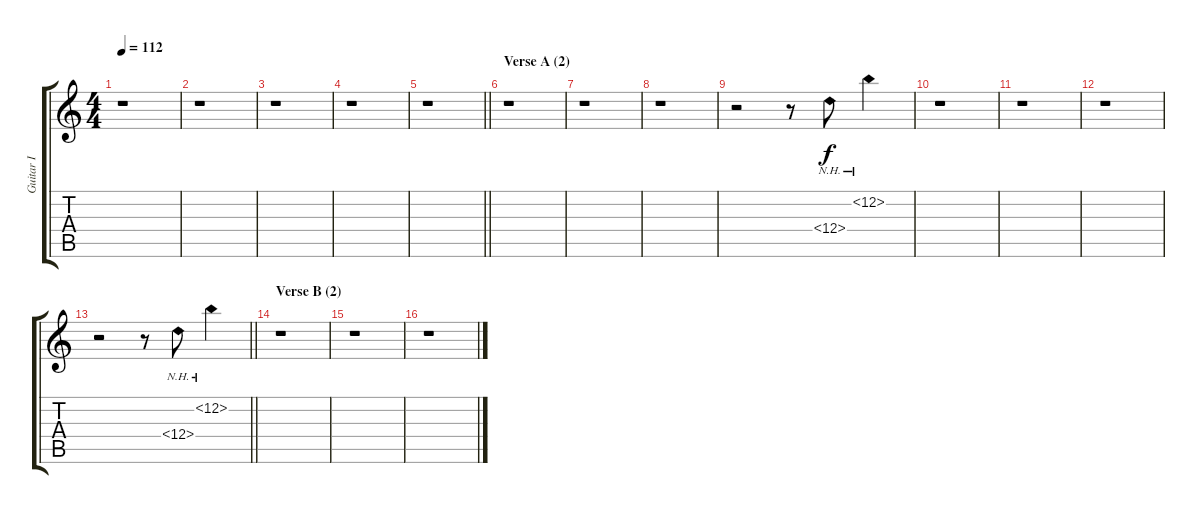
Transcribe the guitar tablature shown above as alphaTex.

\track ("Guitar I" "Guitar I") {instrument acousticguitarsteel}
\staff {score tabs}
\tuning (E4 B3 G3 D3 A2 E2) {hide}
\ts (4 4)
\tempo 112
\clef g2
\ks aminor
r.1{dy f} |
r.1 |
r.1 |
r.1 |
\barLineRight lightlight
r.1 |
\section ("" "Verse A (2)")
r.1 |
r.1 |
r.1 |
r.2 r.8 12.4{nh}.8 12.2{nh}.4 |
r.1 |
r.1 |
r.1 |
\barLineRight lightlight
r.2 r.8 12.4{nh}.8 12.2{nh}.4 |
\section ("" "Verse B (2)")
r.1 |
r.1 |
r.1
